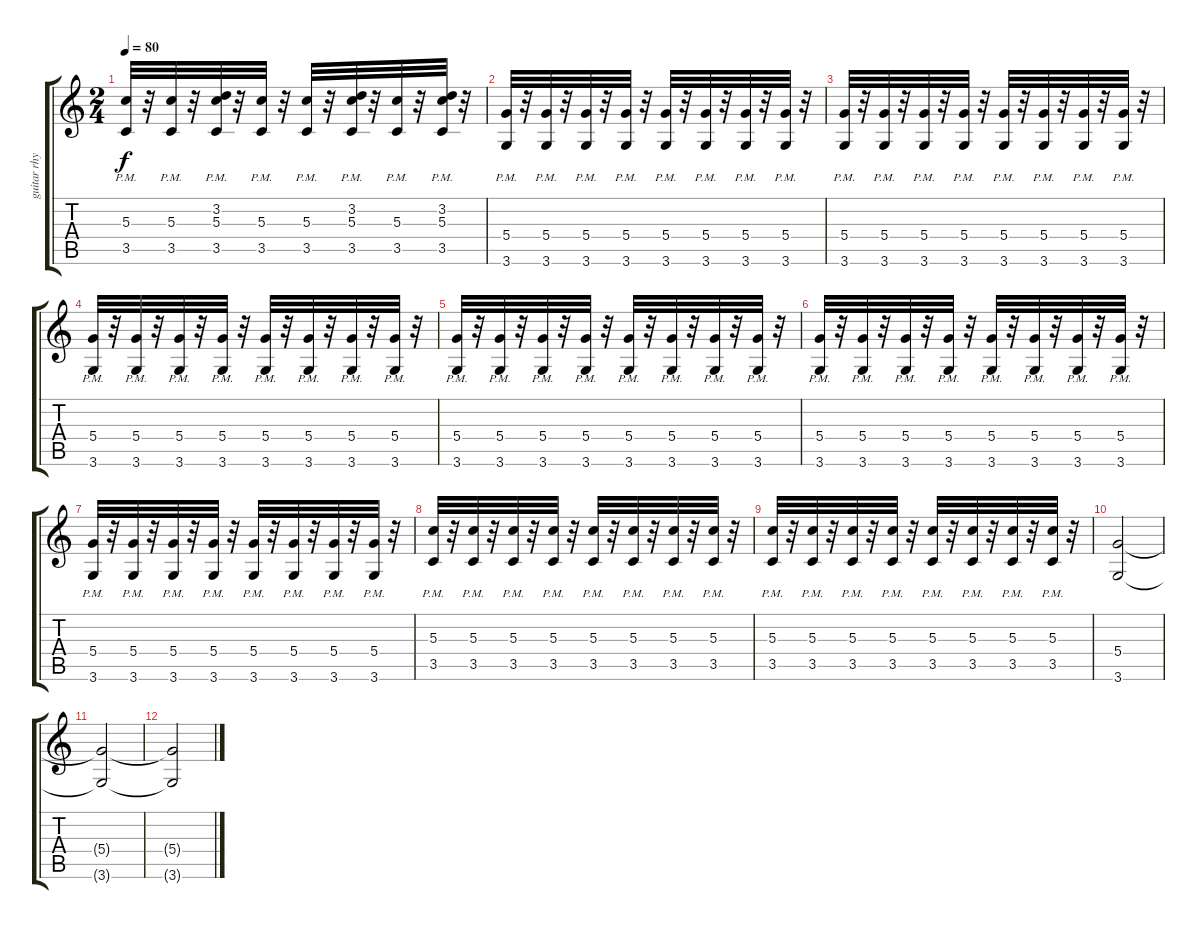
\track ("guitar rhythm right" "guitar rhy") {instrument distortionguitar}
\staff {score tabs}
\tuning (E4 B3 G3 D3 A2 E2) {hide}
\ts (2 4)
\tempo 80
\clef g2
\ks c
(5.3{pm} 3.5{pm}).32{dy f} r.32 (5.3{pm} 3.5{pm}).32 r.32 (3.2 5.3{pm} 3.5{pm}).32 r.32 (5.3{pm} 3.5{pm}).32 r.32 (5.3{pm} 3.5{pm}).32 r.32 (3.2 5.3{pm} 3.5{pm}).32 r.32 (5.3{pm} 3.5{pm}).32 r.32 (3.2 5.3{pm} 3.5{pm}).32 r.32 |
(5.4{pm} 3.6{pm}).32 r.32 (5.4{pm} 3.6{pm}).32 r.32 (5.4{pm} 3.6{pm}).32 r.32 (5.4{pm} 3.6{pm}).32 r.32 (5.4{pm} 3.6{pm}).32 r.32 (5.4{pm} 3.6{pm}).32 r.32 (5.4{pm} 3.6{pm}).32 r.32 (5.4{pm} 3.6{pm}).32 r.32 |
(5.4{pm} 3.6{pm}).32 r.32 (5.4{pm} 3.6{pm}).32 r.32 (5.4{pm} 3.6{pm}).32 r.32 (5.4{pm} 3.6{pm}).32 r.32 (5.4{pm} 3.6{pm}).32 r.32 (5.4{pm} 3.6{pm}).32 r.32 (5.4{pm} 3.6{pm}).32 r.32 (5.4{pm} 3.6{pm}).32 r.32 |
(5.4{pm} 3.6{pm}).32 r.32 (5.4{pm} 3.6{pm}).32 r.32 (5.4{pm} 3.6{pm}).32 r.32 (5.4{pm} 3.6{pm}).32 r.32 (5.4{pm} 3.6{pm}).32 r.32 (5.4{pm} 3.6{pm}).32 r.32 (5.4{pm} 3.6{pm}).32 r.32 (5.4{pm} 3.6{pm}).32 r.32 |
(5.4{pm} 3.6{pm}).32 r.32 (5.4{pm} 3.6{pm}).32 r.32 (5.4{pm} 3.6{pm}).32 r.32 (5.4{pm} 3.6{pm}).32 r.32 (5.4{pm} 3.6{pm}).32 r.32 (5.4{pm} 3.6{pm}).32 r.32 (5.4{pm} 3.6{pm}).32 r.32 (5.4{pm} 3.6{pm}).32 r.32 |
(5.4{pm} 3.6{pm}).32 r.32 (5.4{pm} 3.6{pm}).32 r.32 (5.4{pm} 3.6{pm}).32 r.32 (5.4{pm} 3.6{pm}).32 r.32 (5.4{pm} 3.6{pm}).32 r.32 (5.4{pm} 3.6{pm}).32 r.32 (5.4{pm} 3.6{pm}).32 r.32 (5.4{pm} 3.6{pm}).32 r.32 |
(5.4{pm} 3.6{pm}).32 r.32 (5.4{pm} 3.6{pm}).32 r.32 (5.4{pm} 3.6{pm}).32 r.32 (5.4{pm} 3.6{pm}).32 r.32 (5.4{pm} 3.6{pm}).32 r.32 (5.4{pm} 3.6{pm}).32 r.32 (5.4{pm} 3.6{pm}).32 r.32 (5.4{pm} 3.6{pm}).32 r.32 |
(5.3{pm} 3.5{pm}).32 r.32 (5.3{pm} 3.5{pm}).32 r.32 (5.3{pm} 3.5{pm}).32 r.32 (5.3{pm} 3.5{pm}).32 r.32 (5.3{pm} 3.5{pm}).32 r.32 (5.3{pm} 3.5{pm}).32 r.32 (5.3{pm} 3.5{pm}).32 r.32 (5.3{pm} 3.5{pm}).32 r.32 |
(5.3{pm} 3.5{pm}).32 r.32 (5.3{pm} 3.5{pm}).32 r.32 (5.3{pm} 3.5{pm}).32 r.32 (5.3{pm} 3.5{pm}).32 r.32 (5.3{pm} 3.5{pm}).32 r.32 (5.3{pm} 3.5{pm}).32 r.32 (5.3{pm} 3.5{pm}).32 r.32 (5.3{pm} 3.5{pm}).32 r.32 |
(5.4 3.6).2{volume 0} |
(5.4{t} 3.6{t}).2 |
(5.4{t} 3.6{t}).2
